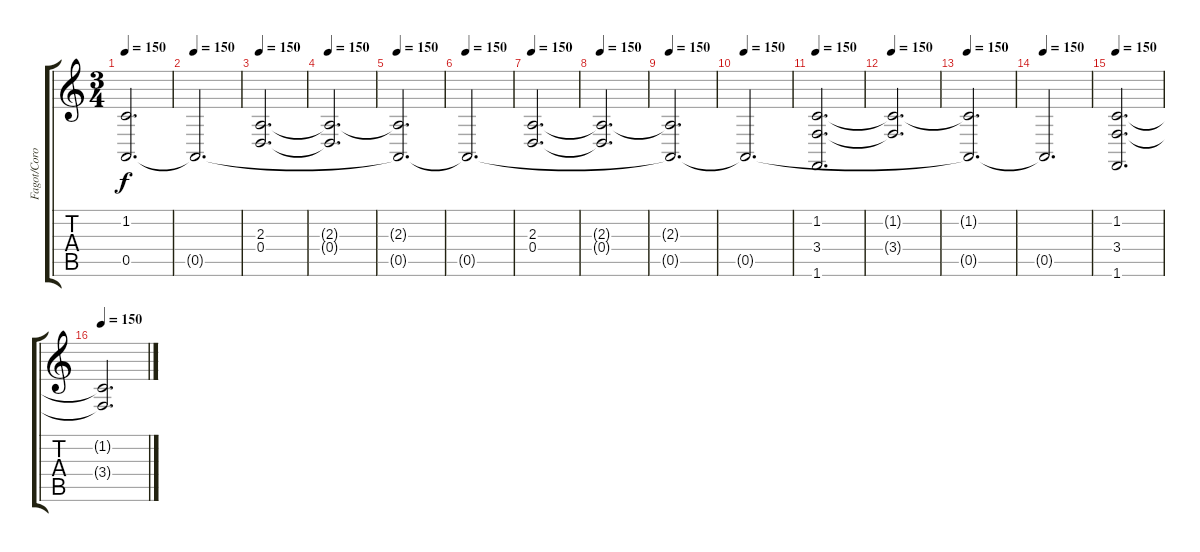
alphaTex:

\track ("Fagot/Coro" "Fagot/Coro") {instrument clarinet}
\staff {score tabs}
\tuning (E4 B3 G3 D3 A2 E2) {hide}
\ts (3 4)
\tempo 150
\clef g2
\ks c
(1.2{t} 0.5{t}).2{d dy f} |
\tempo 150
0.5{t}.2{d} |
\tempo 150
(2.3 0.4).2{d volume 14 instrument pad4choir} |
\tempo 150
(2.3{t} 0.4{t}).2{d volume 0} |
\tempo 150
(2.3{t} 0.5{t}).2{d} |
\tempo 150
0.5{t}.2{d} |
\tempo 150
(2.3 0.4).2{d volume 14 instrument pad4choir} |
\tempo 150
(2.3{t} 0.4{t}).2{d volume 0} |
\tempo 150
(2.3{t} 0.5{t}).2{d} |
\tempo 150
0.5{t}.2{d} |
\tempo 150
(1.2 3.4 1.6).2{d volume 14 instrument pad4choir} |
\tempo 150
(1.2{t} 3.4{t}).2{d volume 0} |
\tempo 150
(1.2{t} 0.5{t}).2{d} |
\tempo 150
0.5{t}.2{d} |
\tempo 150
(1.2 3.4 1.6).2{d volume 14 instrument pad4choir} |
\tempo 150
(1.2{t} 3.4{t}).2{d volume 0}
